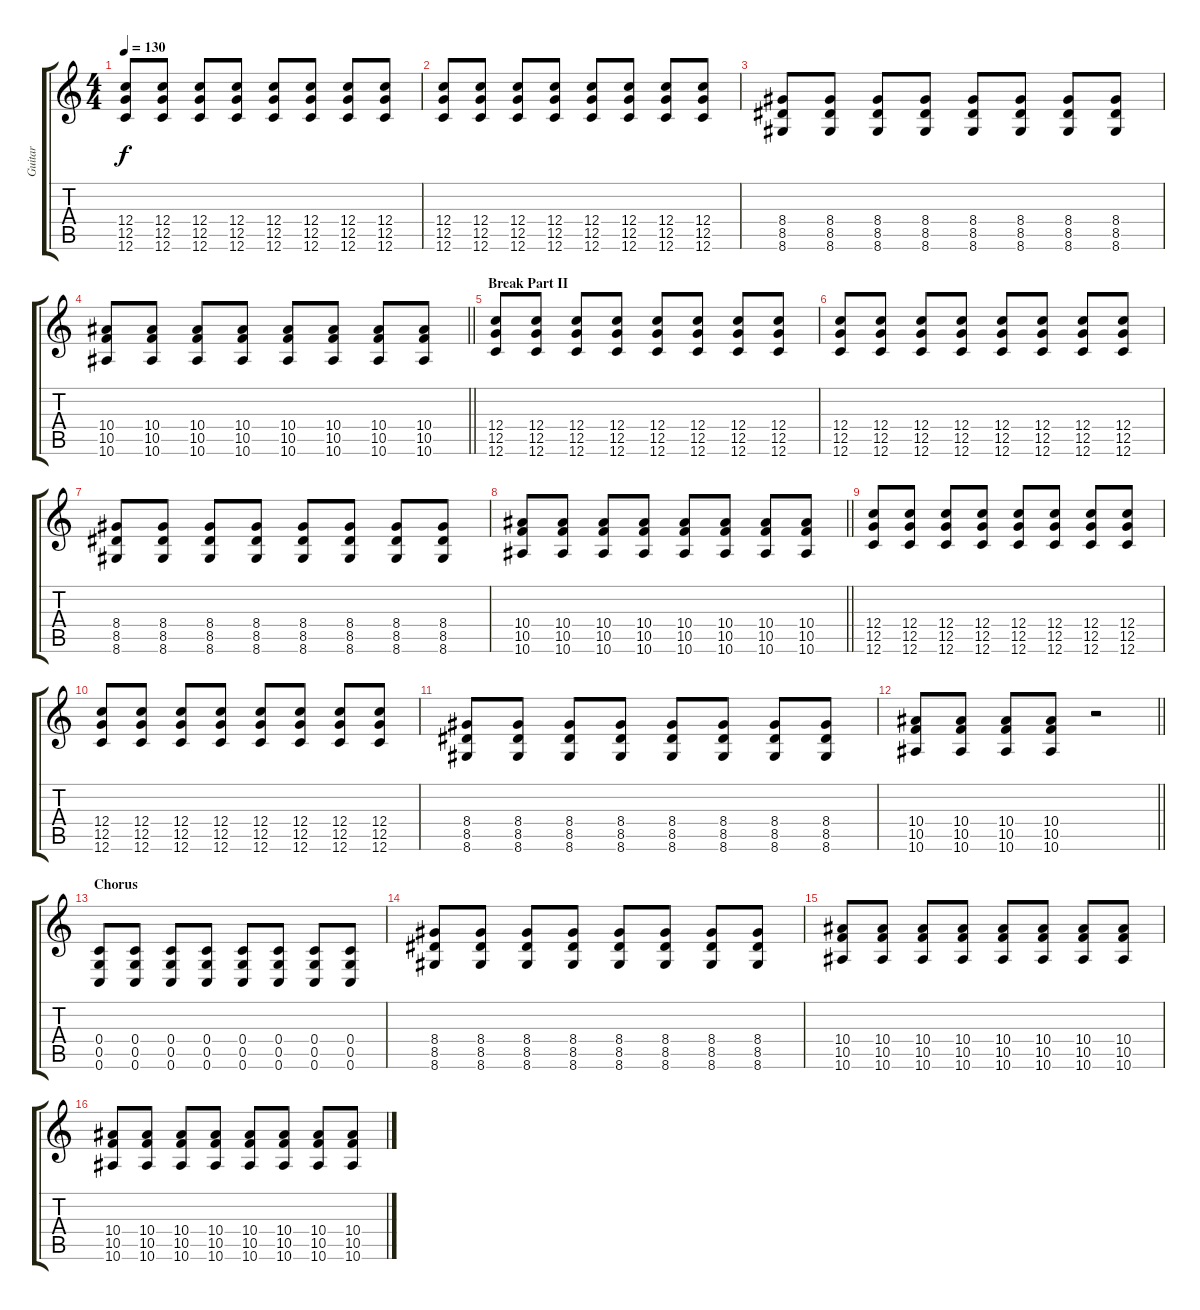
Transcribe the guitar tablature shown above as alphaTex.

\track ("Guitar" "Guitar") {instrument distortionguitar}
\staff {score tabs}
\tuning (D4 A3 F3 C3 G2 C2) {hide}
\ts (4 4)
\tempo 130
\clef g2
\ks c
(12.4 12.5 12.6).8{dy f} (12.4 12.5 12.6).8 (12.4 12.5 12.6).8 (12.4 12.5 12.6).8 (12.4 12.5 12.6).8 (12.4 12.5 12.6).8 (12.4 12.5 12.6).8 (12.4 12.5 12.6).8 |
(12.4 12.5 12.6).8 (12.4 12.5 12.6).8 (12.4 12.5 12.6).8 (12.4 12.5 12.6).8 (12.4 12.5 12.6).8 (12.4 12.5 12.6).8 (12.4 12.5 12.6).8 (12.4 12.5 12.6).8 |
(8.4 8.5 8.6).8 (8.4 8.5 8.6).8 (8.4 8.5 8.6).8 (8.4 8.5 8.6).8 (8.4 8.5 8.6).8 (8.4 8.5 8.6).8 (8.4 8.5 8.6).8 (8.4 8.5 8.6).8 |
\barLineRight lightlight
(10.4 10.5 10.6).8 (10.4 10.5 10.6).8 (10.4 10.5 10.6).8 (10.4 10.5 10.6).8 (10.4 10.5 10.6).8 (10.4 10.5 10.6).8 (10.4 10.5 10.6).8 (10.4 10.5 10.6).8 |
\section ("" "Break Part II")
(12.4 12.5 12.6).8 (12.4 12.5 12.6).8 (12.4 12.5 12.6).8 (12.4 12.5 12.6).8 (12.4 12.5 12.6).8 (12.4 12.5 12.6).8 (12.4 12.5 12.6).8 (12.4 12.5 12.6).8 |
(12.4 12.5 12.6).8 (12.4 12.5 12.6).8 (12.4 12.5 12.6).8 (12.4 12.5 12.6).8 (12.4 12.5 12.6).8 (12.4 12.5 12.6).8 (12.4 12.5 12.6).8 (12.4 12.5 12.6).8 |
(8.4 8.5 8.6).8 (8.4 8.5 8.6).8 (8.4 8.5 8.6).8 (8.4 8.5 8.6).8 (8.4 8.5 8.6).8 (8.4 8.5 8.6).8 (8.4 8.5 8.6).8 (8.4 8.5 8.6).8 |
\barLineRight lightlight
(10.4 10.5 10.6).8 (10.4 10.5 10.6).8 (10.4 10.5 10.6).8 (10.4 10.5 10.6).8 (10.4 10.5 10.6).8 (10.4 10.5 10.6).8 (10.4 10.5 10.6).8 (10.4 10.5 10.6).8 |
(12.4 12.5 12.6).8 (12.4 12.5 12.6).8 (12.4 12.5 12.6).8 (12.4 12.5 12.6).8 (12.4 12.5 12.6).8 (12.4 12.5 12.6).8 (12.4 12.5 12.6).8 (12.4 12.5 12.6).8 |
(12.4 12.5 12.6).8 (12.4 12.5 12.6).8 (12.4 12.5 12.6).8 (12.4 12.5 12.6).8 (12.4 12.5 12.6).8 (12.4 12.5 12.6).8 (12.4 12.5 12.6).8 (12.4 12.5 12.6).8 |
(8.4 8.5 8.6).8 (8.4 8.5 8.6).8 (8.4 8.5 8.6).8 (8.4 8.5 8.6).8 (8.4 8.5 8.6).8 (8.4 8.5 8.6).8 (8.4 8.5 8.6).8 (8.4 8.5 8.6).8 |
\barLineRight lightlight
(10.4 10.5 10.6).8 (10.4 10.5 10.6).8 (10.4 10.5 10.6).8 (10.4 10.5 10.6).8 r.2 |
\section ("" "Chorus")
(0.4 0.5 0.6).8 (0.4 0.5 0.6).8 (0.4 0.5 0.6).8 (0.4 0.5 0.6).8 (0.4 0.5 0.6).8 (0.4 0.5 0.6).8 (0.4 0.5 0.6).8 (0.4 0.5 0.6).8 |
(8.4 8.5 8.6).8 (8.4 8.5 8.6).8 (8.4 8.5 8.6).8 (8.4 8.5 8.6).8 (8.4 8.5 8.6).8 (8.4 8.5 8.6).8 (8.4 8.5 8.6).8 (8.4 8.5 8.6).8 |
(10.4 10.5 10.6).8 (10.4 10.5 10.6).8 (10.4 10.5 10.6).8 (10.4 10.5 10.6).8 (10.4 10.5 10.6).8 (10.4 10.5 10.6).8 (10.4 10.5 10.6).8 (10.4 10.5 10.6).8 |
(10.4 10.5 10.6).8 (10.4 10.5 10.6).8 (10.4 10.5 10.6).8 (10.4 10.5 10.6).8 (10.4 10.5 10.6).8 (10.4 10.5 10.6).8 (10.4 10.5 10.6).8 (10.4 10.5 10.6).8
